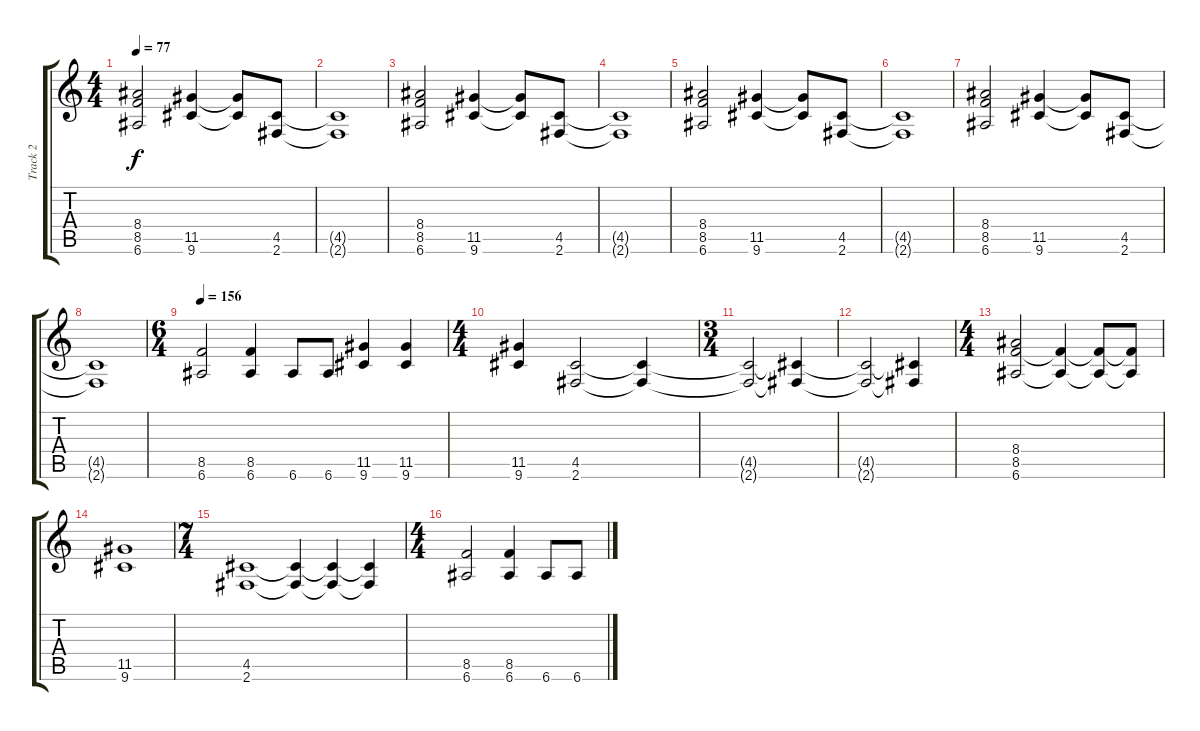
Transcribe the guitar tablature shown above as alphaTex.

\track ("Track 2" "Track 2") {instrument distortionguitar}
\staff {score tabs}
\tuning (E4 B3 G3 D3 A2 E2) {hide}
\ts (4 4)
\tempo 77
\clef g2
\ks c
(8.4 8.5 6.6).2{dy f} (11.5 9.6).4 (11.5{t} 9.6{t}).8 (4.5 2.6).8 |
(4.5{t} 2.6{t}).1 |
(8.4 8.5 6.6).2 (11.5 9.6).4 (11.5{t} 9.6{t}).8 (4.5 2.6).8 |
(4.5{t} 2.6{t}).1 |
(8.4 8.5 6.6).2 (11.5 9.6).4 (11.5{t} 9.6{t}).8 (4.5 2.6).8 |
(4.5{t} 2.6{t}).1 |
(8.4 8.5 6.6).2 (11.5 9.6).4 (11.5{t} 9.6{t}).8 (4.5 2.6).8 |
(4.5{t} 2.6{t}).1 |
\ts (6 4)
\tempo 156
(8.5 6.6).2 (8.5 6.6).4 6.6.8 6.6.8 (11.5 9.6).4 (11.5 9.6).4 |
\ts (4 4)
(11.5 9.6).4 (4.5 2.6).2 (4.5{t} 2.6{t}).4 |
\ts (3 4)
(4.5{t} 2.6{t}).2 (4.5{t} 2.6{t}).4 |
(4.5{t} 2.6{t}).2 (4.5{t} 2.6{t}).4 |
\ts (4 4)
(8.4 8.5 6.6).2 (8.5{t} 6.6{t}).4 (8.5{t} 6.6{t}).8 (8.5{t} 6.6{t}).8 |
(11.5 9.6).1 |
\ts (7 4)
(4.5 2.6).1 (4.5{t} 2.6{t}).4 (4.5{t} 2.6{t}).4 (4.5{t} 2.6{t}).4 |
\ts (4 4)
(8.5 6.6).2 (8.5 6.6).4 6.6.8 6.6.8
